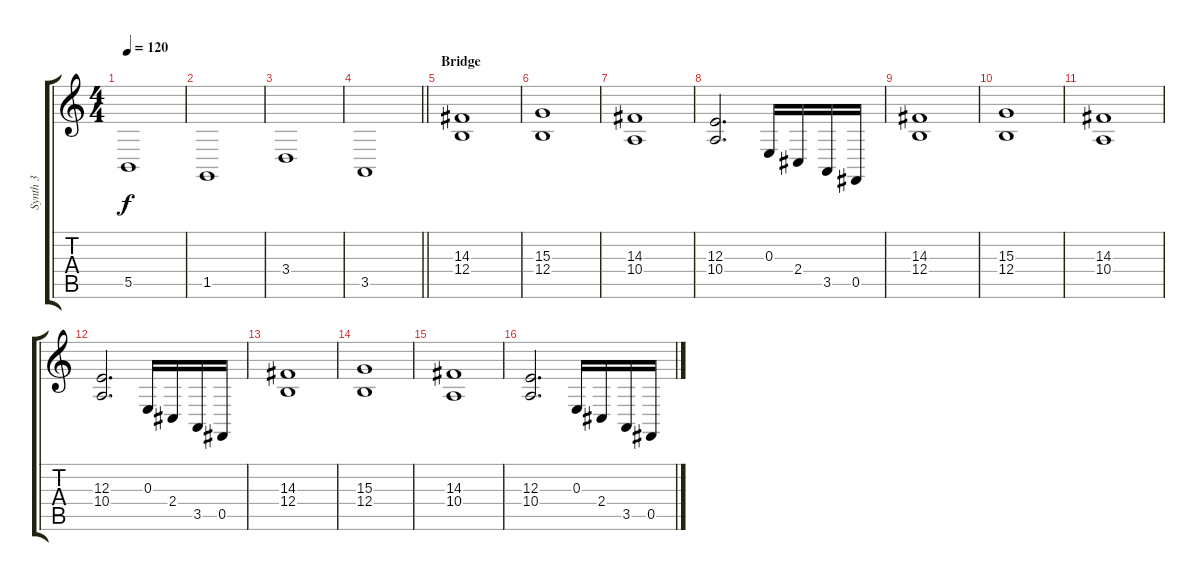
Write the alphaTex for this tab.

\track ("Synth 3" "Synth 3") {instrument reedorgan}
\staff {score tabs}
\tuning (Db4 Ab3 E3 B2 Gb2 B1) {hide}
\ts (4 4)
\tempo 120
\clef g2
\ks c
5.5.1{dy f} |
1.5.1 |
3.4.1 |
\barLineRight lightlight
3.5.1 |
\section ("" "Bridge")
(14.3 12.4).1 |
(15.3 12.4).1 |
(14.3 10.4).1 |
(12.3 10.4).2{d} 0.3.16 2.4.16 3.5.16 0.5.16 |
(14.3 12.4).1 |
(15.3 12.4).1 |
(14.3 10.4).1 |
(12.3 10.4).2{d} 0.3.16 2.4.16 3.5.16 0.5.16 |
(14.3 12.4).1 |
(15.3 12.4).1 |
(14.3 10.4).1 |
(12.3 10.4).2{d} 0.3.16 2.4.16 3.5.16 0.5.16
